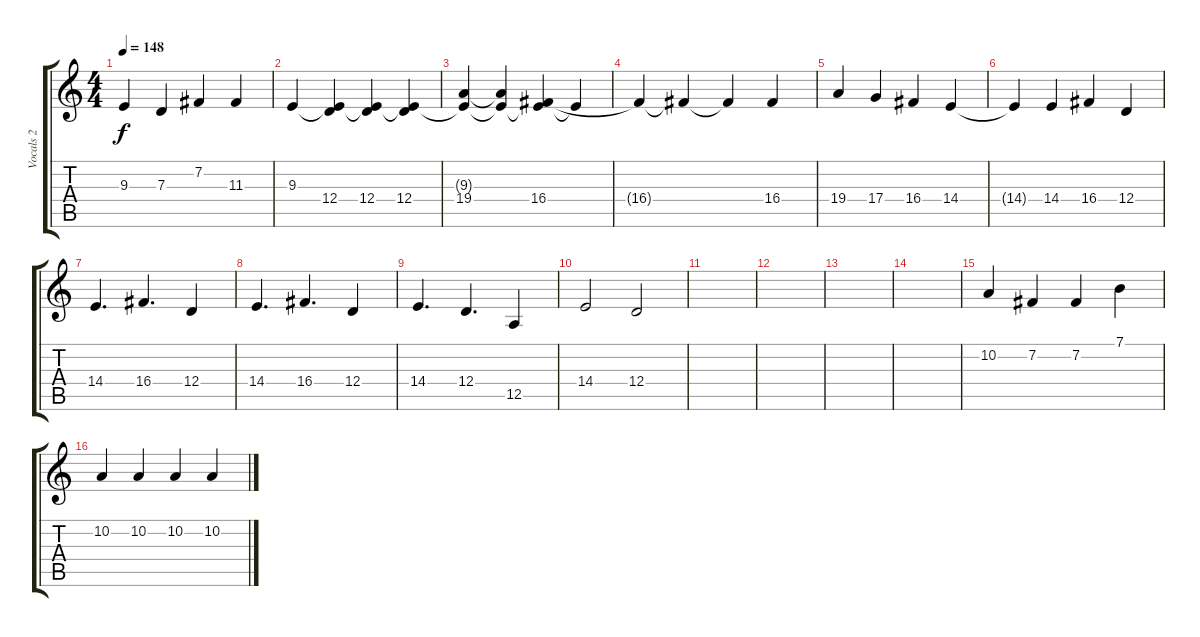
\track ("Vocals 2" "Vocals 2") {instrument tenorsax}
\staff {score tabs}
\tuning (E4 B3 G3 D3 A2 E2) {hide}
\ts (4 4)
\tempo 148
\clef g2
\ks c
9.3.4{dy f} 7.3.4 7.2.4 11.3.4 |
9.3.4 (9.3{t} 12.4).4 (9.3{t} 12.4).4 (9.3{t} 12.4).4 |
(9.3{t} 19.4).4 (9.3{t} 19.4{t}).4 (9.3{t} 16.4).4 9.3{t}.4 |
16.4{t}.4 16.4{t}.4 16.4{t}.4 16.4.4 |
19.4.4 17.4.4 16.4.4 14.4.4 |
14.4{t}.4 14.4.4 16.4.4 12.4.4 |
14.4.4{d} 16.4.4{d} 12.4.4 |
14.4.4{d} 16.4.4{d} 12.4.4 |
14.4.4{d} 12.4.4{d} 12.5.4 |
14.4.2 12.4.2 |
|
|
|
|
10.2.4 7.2.4 7.2.4 7.1.4 |
10.2.4 10.2.4 10.2.4 10.2.4
